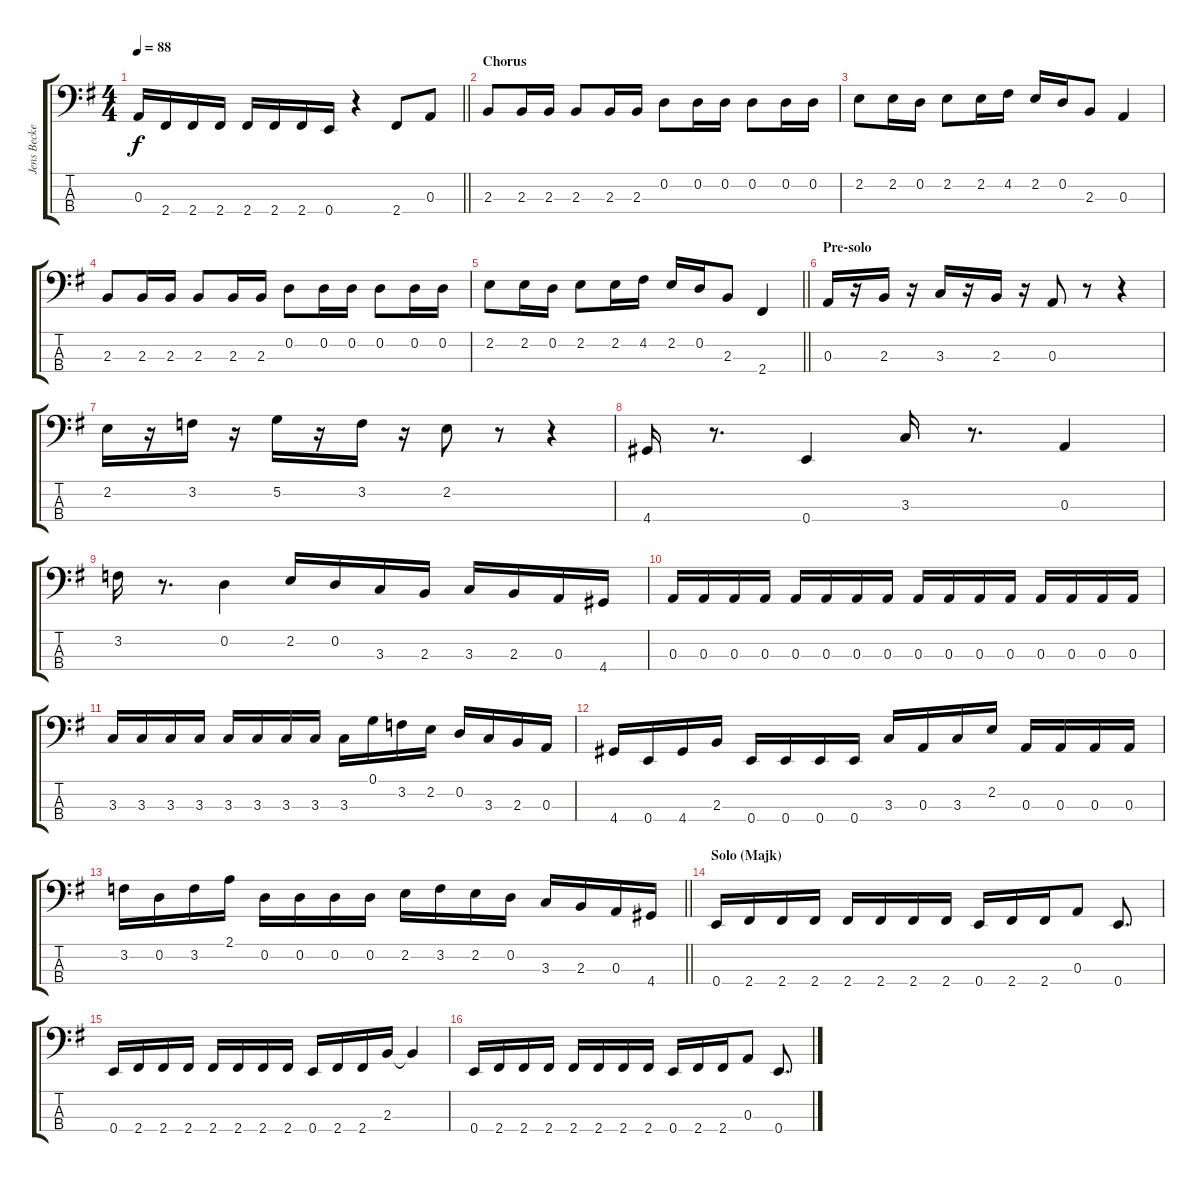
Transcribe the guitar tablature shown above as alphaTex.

\track ("Jens Becker" "Jens Becke") {instrument electricbasspick}
\staff {score tabs}
\tuning (G2 D2 A1 E1) {hide}
\ts (4 4)
\tempo 88
\clef f4
\barLineRight lightlight
\ks eminor
0.3{t}.16{dy f} 2.4.16 2.4.16 2.4.16 2.4.16 2.4.16 2.4.16 0.4.16 r.4 2.4.8 0.3.8 |
\section ("" "Chorus")
2.3.8 2.3.16 2.3.16 2.3.8 2.3.16 2.3.16 0.2.8 0.2.16 0.2.16 0.2.8 0.2.16 0.2.16 |
2.2.8 2.2.16 0.2.16 2.2.8 2.2.16 4.2.16 2.2.16 0.2.16 2.3.8 0.3.4 |
2.3.8 2.3.16 2.3.16 2.3.8 2.3.16 2.3.16 0.2.8 0.2.16 0.2.16 0.2.8 0.2.16 0.2.16 |
\barLineRight lightlight
2.2.8 2.2.16 0.2.16 2.2.8 2.2.16 4.2.16 2.2.16 0.2.16 2.3.8 2.4.4 |
\section ("" "Pre-solo")
0.3.16 r.16 2.3.16 r.16 3.3.16 r.16 2.3.16 r.16 0.3.8 r.8 r.4 |
2.2.16 r.16 3.2.16 r.16 5.2.16 r.16 3.2.16 r.16 2.2.8 r.8 r.4 |
4.4.16 r.8{d} 0.4.4 3.3.16 r.8{d} 0.3.4 |
3.2.16 r.8{d} 0.2.4 2.2.16 0.2.16 3.3.16 2.3.16 3.3.16 2.3.16 0.3.16 4.4.16 |
0.3.16 0.3.16 0.3.16 0.3.16 0.3.16 0.3.16 0.3.16 0.3.16 0.3.16 0.3.16 0.3.16 0.3.16 0.3.16 0.3.16 0.3.16 0.3.16 |
3.3.16 3.3.16 3.3.16 3.3.16 3.3.16 3.3.16 3.3.16 3.3.16 3.3.16 0.1.16 3.2.16 2.2.16 0.2.16 3.3.16 2.3.16 0.3.16 |
4.4.16 0.4.16 4.4.16 2.3.16 0.4.16 0.4.16 0.4.16 0.4.16 3.3.16 0.3.16 3.3.16 2.2.16 0.3.16 0.3.16 0.3.16 0.3.16 |
\barLineRight lightlight
3.2.16 0.2.16 3.2.16 2.1.16 0.2.16 0.2.16 0.2.16 0.2.16 2.2.16 3.2.16 2.2.16 0.2.16 3.3.16 2.3.16 0.3.16 4.4.16 |
\section ("" "Solo (Majk)")
0.4.16 2.4.16 2.4.16 2.4.16 2.4.16 2.4.16 2.4.16 2.4.16 0.4.16 2.4.16 2.4.16 0.3.8 0.4.8{d} |
0.4.16 2.4.16 2.4.16 2.4.16 2.4.16 2.4.16 2.4.16 2.4.16 0.4.16 2.4.16 2.4.16 2.3.16 2.3{t}.4 |
0.4.16 2.4.16 2.4.16 2.4.16 2.4.16 2.4.16 2.4.16 2.4.16 0.4.16 2.4.16 2.4.16 0.3.8 0.4.8{d}
